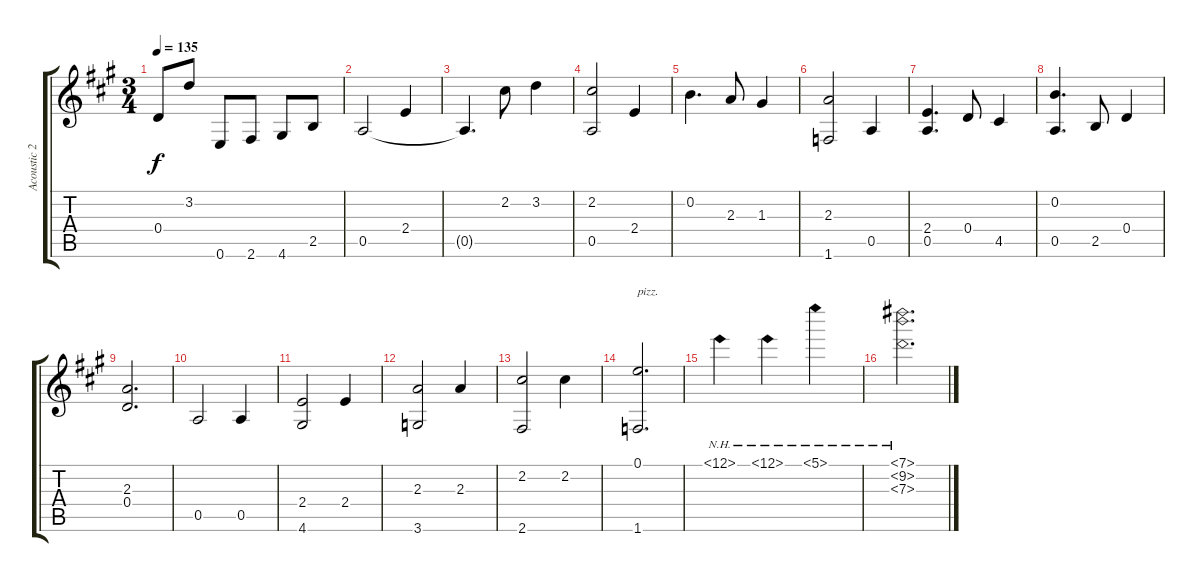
\track ("Acoustic 2 - Ray Shulman" "Acoustic 2") {instrument acousticguitarsteel}
\staff {score tabs}
\tuning (E4 B3 G3 D3 A2 E2) {hide}
\ts (3 4)
\tempo 135
\clef g2
\ks a
0.4.8{dy f} 3.2.8 0.6.8 2.6.8 4.6.8 2.5.8 |
0.5.2 2.4.4 |
0.5{t}.4{d} 2.2.8 3.2.4 |
(2.2 0.5).2 2.4.4 |
0.2.4{d} 2.3.8 1.3.4 |
(2.3 1.6).2 0.5.4 |
(2.4 0.5).4{d} 0.4.8 4.5.4 |
(0.2 0.5).4{d} 2.5.8 0.4.4 |
(2.3 0.4).2{d} |
0.5.2 0.5.4 |
(2.4 4.6).2 2.4.4 |
(2.3 3.6).2 2.3.4 |
(2.2 2.6).2 2.2.4 |
(0.1 1.6).2{d txt "pizz."} |
12.1{nh}.4 0.1{nh}.4 5.1{nh}.4 |
(7.1{nh} 9.2{nh} 7.3{nh}).2{d}
